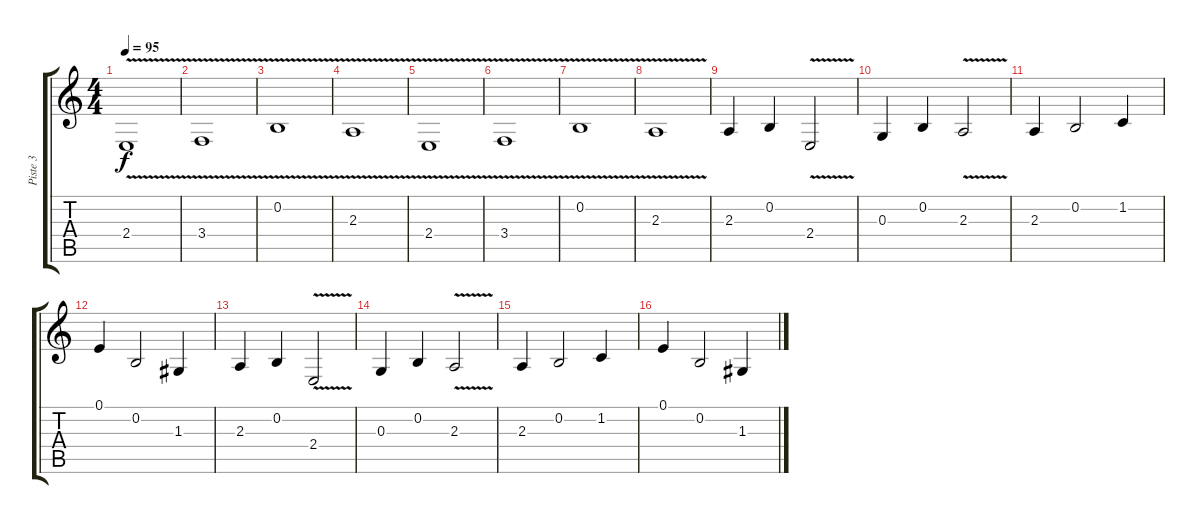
\track ("Piste 3" "Piste 3") {instrument shakuhachi}
\staff {score tabs}
\tuning (E4 B3 G3 D3 A2 E2) {hide}
\ts (4 4)
\tempo 95
\clef g2
\ks c
2.4{v}.1{dy f} |
3.4{v}.1 |
0.2{v}.1 |
2.3{v}.1 |
2.4{v}.1 |
3.4{v}.1 |
0.2{v}.1 |
2.3{v}.1 |
2.3.4 0.2.4 2.4{v}.2 |
0.3.4 0.2.4 2.3{v}.2 |
2.3.4 0.2.2 1.2.4 |
0.1.4 0.2.2 1.3.4 |
2.3.4 0.2.4 2.4{v}.2 |
0.3.4 0.2.4 2.3{v}.2 |
2.3.4 0.2.2 1.2.4 |
0.1.4 0.2.2 1.3.4
